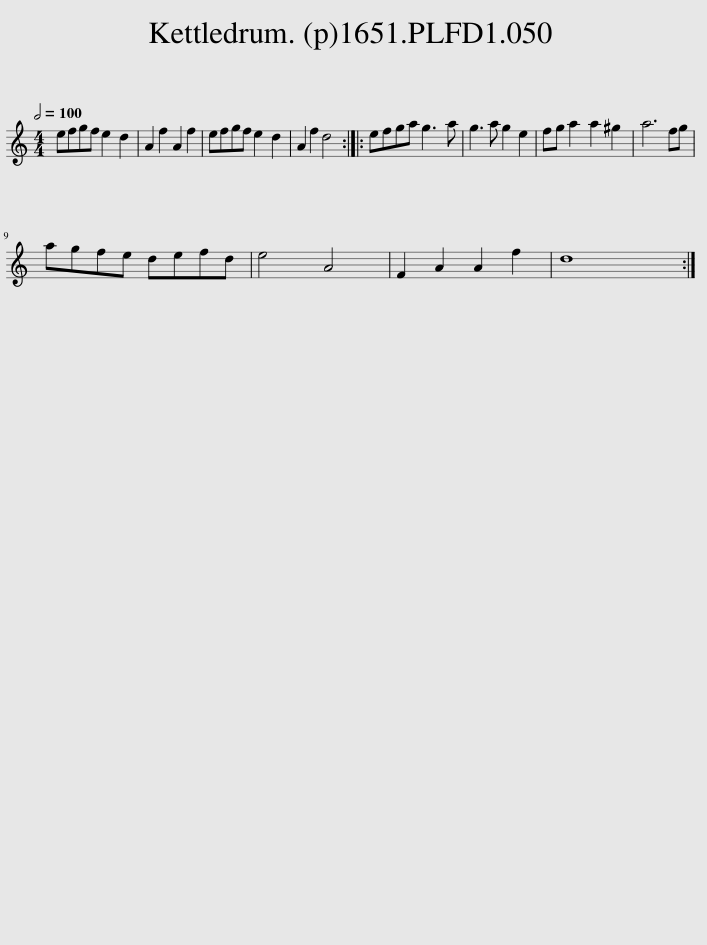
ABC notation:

X:1
L:1/8
Q:1/2=100
M:4/4
I:linebreak $
K:C
V:1 treble
V:1
 efgf e2 d2 | A2 f2 A2 f2 | efgf e2 d2 | A2 f2 d4 :: efga g3 a | %5
 g3 a g2 e2 | fg a2 a2 ^g2 | a6 fg |$ agfe defd | e4 A4 | %10
 F2 A2 A2 f2 | d8 :| %12
